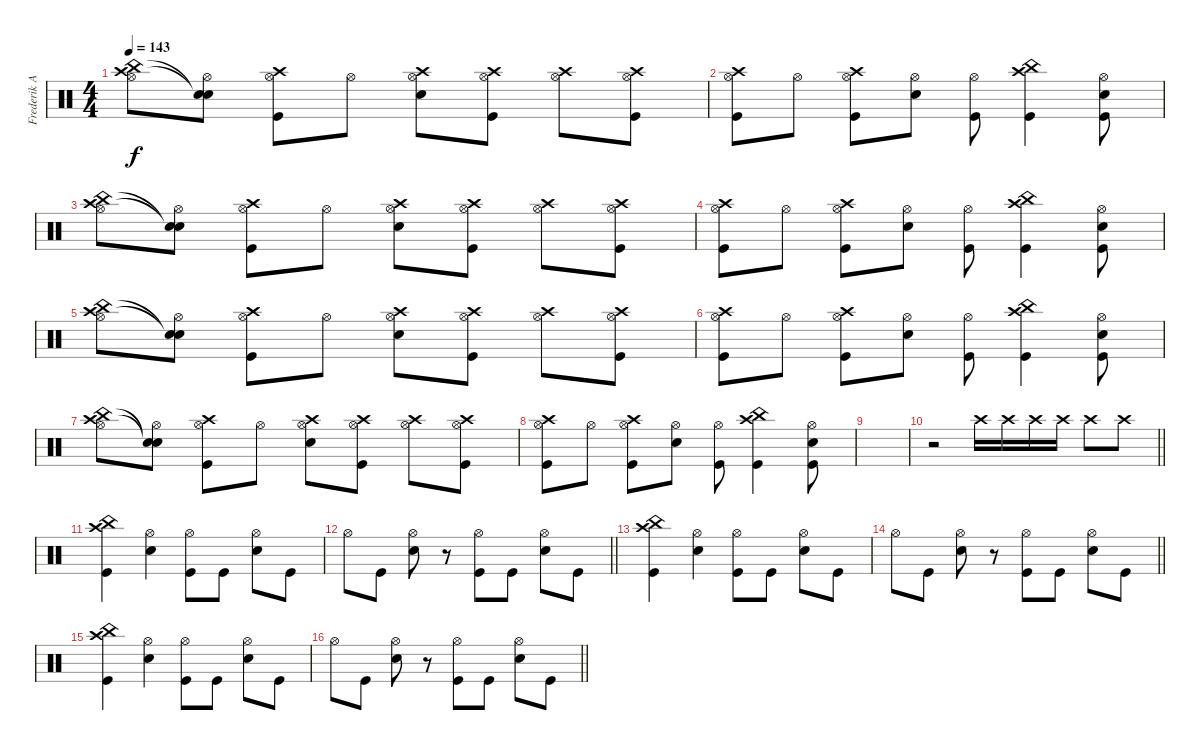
\track ("Frederik Andersson" "Frederik A") {instrument percussion}
\staff {score}
\articulation defaults
\ts (4 4)
\tempo 143
\clef neutral
\ks c
("China (hit)" "Crash high (hit)" "Hi-Hat (open)").8{dy f} ("Snare (hit)"{t} "Snare (hit)"{t} "Hi-Hat (open)").8 ("Crash high (hit)" "Hi-Hat (open)" "Kick (hit)").8 "Hi-Hat (open)".8 ("Crash high (hit)" "Hi-Hat (open)" "Snare (hit) 2").8 ("Crash high (hit)" "Hi-Hat (open)" "Kick (hit)").8 ("Crash high (hit)" "Hi-Hat (open)").8 ("Crash high (hit)" "Hi-Hat (open)" "Kick (hit)").8 |
("Crash high (hit)" "Hi-Hat (open)" "Kick (hit)").8 "Hi-Hat (open)".8 ("Crash high (hit)" "Hi-Hat (open)" "Kick (hit)").8 ("Hi-Hat (open)" "Snare (hit) 2").8 ("Hi-Hat (open)" "Kick (hit)").8 ("China (hit)" "Crash high (hit)" "Kick (hit)").4 ("Hi-Hat (open)" "Snare (hit) 2" "Kick (hit)").8 |
("China (hit)" "Crash high (hit)" "Hi-Hat (open)").8 ("Snare (hit)"{t} "Snare (hit)"{t} "Hi-Hat (open)").8 ("Crash high (hit)" "Hi-Hat (open)" "Kick (hit)").8 "Hi-Hat (open)".8 ("Crash high (hit)" "Hi-Hat (open)" "Snare (hit) 2").8 ("Crash high (hit)" "Hi-Hat (open)" "Kick (hit)").8 ("Crash high (hit)" "Hi-Hat (open)").8 ("Crash high (hit)" "Hi-Hat (open)" "Kick (hit)").8 |
("Crash high (hit)" "Hi-Hat (open)" "Kick (hit)").8 "Hi-Hat (open)".8 ("Crash high (hit)" "Hi-Hat (open)" "Kick (hit)").8 ("Hi-Hat (open)" "Snare (hit) 2").8 ("Hi-Hat (open)" "Kick (hit)").8 ("China (hit)" "Crash high (hit)" "Kick (hit)").4 ("Hi-Hat (open)" "Snare (hit) 2" "Kick (hit)").8 |
("China (hit)" "Crash high (hit)" "Hi-Hat (open)").8 ("Snare (hit)"{t} "Snare (hit)"{t} "Hi-Hat (open)").8 ("Crash high (hit)" "Hi-Hat (open)" "Kick (hit)").8 "Hi-Hat (open)".8 ("Crash high (hit)" "Hi-Hat (open)" "Snare (hit) 2").8 ("Crash high (hit)" "Hi-Hat (open)" "Kick (hit)").8 ("Crash high (hit)" "Hi-Hat (open)").8 ("Crash high (hit)" "Hi-Hat (open)" "Kick (hit)").8 |
("Crash high (hit)" "Hi-Hat (open)" "Kick (hit)").8 "Hi-Hat (open)".8 ("Crash high (hit)" "Hi-Hat (open)" "Kick (hit)").8 ("Hi-Hat (open)" "Snare (hit) 2").8 ("Hi-Hat (open)" "Kick (hit)").8 ("China (hit)" "Crash high (hit)" "Kick (hit)").4 ("Hi-Hat (open)" "Snare (hit) 2" "Kick (hit)").8 |
("China (hit)" "Crash high (hit)" "Hi-Hat (open)").8 ("Snare (hit)"{t} "Snare (hit)"{t} "Hi-Hat (open)").8 ("Crash high (hit)" "Hi-Hat (open)" "Kick (hit)").8 "Hi-Hat (open)".8 ("Crash high (hit)" "Hi-Hat (open)" "Snare (hit) 2").8 ("Crash high (hit)" "Hi-Hat (open)" "Kick (hit)").8 ("Crash high (hit)" "Hi-Hat (open)").8 ("Crash high (hit)" "Hi-Hat (open)" "Kick (hit)").8 |
("Crash high (hit)" "Hi-Hat (open)" "Kick (hit)").8 "Hi-Hat (open)".8 ("Crash high (hit)" "Hi-Hat (open)" "Kick (hit)").8 ("Hi-Hat (open)" "Snare (hit) 2").8 ("Hi-Hat (open)" "Kick (hit)").8 ("China (hit)" "Crash high (hit)" "Kick (hit)").4 ("Hi-Hat (open)" "Snare (hit) 2" "Kick (hit)").8 |
|
\barLineRight lightlight
r.2 "Crash high (hit)".16 "Crash high (hit)".16 "Crash high (hit)".16 "Crash high (hit)".16 "Crash high (hit)".8 "Crash high (hit)".8 |
("China (hit)" "Crash high (hit)" "Kick (hit)").4 ("Hi-Hat (open)" "Snare (hit) 2").4 ("Hi-Hat (open)" "Kick (hit)").8 "Kick (hit)".8 ("Hi-Hat (open)" "Snare (hit) 2").8 "Kick (hit)".8 |
\barLineRight lightlight "Hi-Hat (open)".8 "Kick (hit)".8
("Hi-Hat (open)" "Snare (hit) 2").8 r.8 ("Hi-Hat (open)" "Kick (hit)").8 "Kick (hit)".8 ("Hi-Hat (open)" "Snare (hit) 2").8 "Kick (hit)".8 |
("China (hit)" "Crash high (hit)" "Kick (hit)").4 ("Hi-Hat (open)" "Snare (hit) 2").4 ("Hi-Hat (open)" "Kick (hit)").8 "Kick (hit)".8 ("Hi-Hat (open)" "Snare (hit) 2").8 "Kick (hit)".8 |
\barLineRight lightlight "Hi-Hat (open)".8 "Kick (hit)".8
("Hi-Hat (open)" "Snare (hit) 2").8 r.8 ("Hi-Hat (open)" "Kick (hit)").8 "Kick (hit)".8 ("Hi-Hat (open)" "Snare (hit) 2").8 "Kick (hit)".8 |
("China (hit)" "Crash high (hit)" "Kick (hit)").4 ("Hi-Hat (open)" "Snare (hit) 2").4 ("Hi-Hat (open)" "Kick (hit)").8 "Kick (hit)".8 ("Hi-Hat (open)" "Snare (hit) 2").8 "Kick (hit)".8 |
\barLineRight lightlight "Hi-Hat (open)".8 "Kick (hit)".8
("Hi-Hat (open)" "Snare (hit) 2").8 r.8 ("Hi-Hat (open)" "Kick (hit)").8 "Kick (hit)".8 ("Hi-Hat (open)" "Snare (hit) 2").8 "Kick (hit)".8
